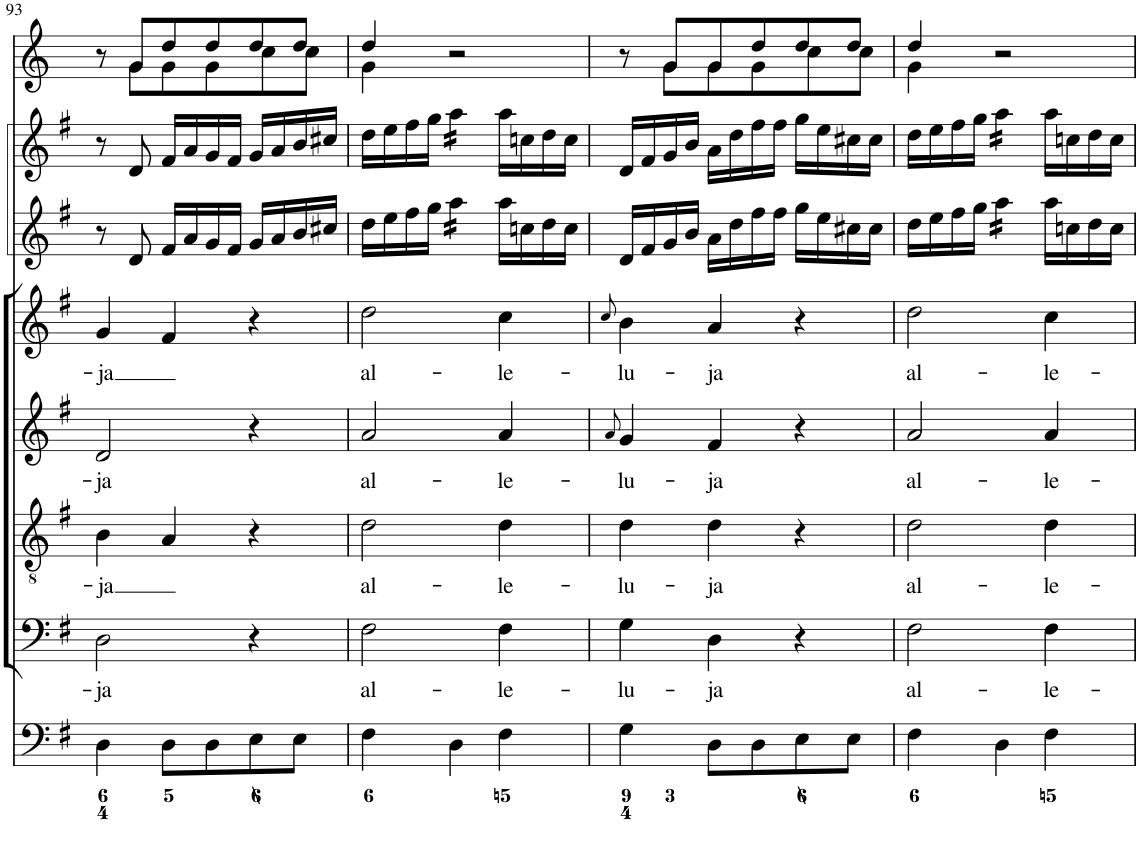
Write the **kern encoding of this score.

**kern	**kern	**text	**kern	**text	**kern	**text	**kern	**text	**kern	**kern	**kern
*part8	*part7	*part7	*part6	*part6	*part5	*part5	*part4	*part4	*part3	*part2	*part1
*staff8	*staff7	*staff7	*staff6	*staff6	*staff5	*staff5	*staff4	*staff4	*staff3	*staff2	*staff1
*I"Organ	*I"Voice	*	*I"Tenor	*	*I"Alto	*	*I"Voice	*	*I"Violin	*I"Violini	*I"Corni in G
*	*	*	*	*	*	*	*	*	*I'Vln	*I'Vln	*
!!LO:PB:g=z
*clefF4	*clefF4	*	*clefGv2	*	*clefG2	*	*clefG2	*	*clefG2	*clefG2	*clefG2
*	*	*	*	*	*	*	*	*	*	*	*Trd3c5
*k[f#]	*k[f#]	*	*k[f#]	*	*k[f#]	*	*k[f#]	*	*k[f#]	*k[f#]	*k[]
*M3/4	*M3/4	*	*M3/4	*	*M3/4	*	*M3/4	*	*M3/4	*M3/4	*M3/4
=93	=93	=93	=93	=93	=93	=93	=93	=93	=93	=93	=93
!	!	!LO:LY:b	!	!LO:LY:b	!	!LO:LY:b	!	!LO:LY:b	!	!	!
*	*	*	*	*	*	*	*	*	*	*	*^
4D\	2D\	-ja	4B\	-ja	2d/	-ja	4g/	-ja	8r	8r	8r	8ryy
.	.	.	.	.	.	.	.	.	8d/	8d/	8g/L	8g\L
8D\L	.	.	4A/	.	.	.	4f#/	.	16f#/LL	16f#/LL	8dd/	8g\
.	.	.	.	.	.	.	.	.	16a/	16a/	.	.
8D\	.	.	.	.	.	.	.	.	16g/	16g/	8dd/	8g\
.	.	.	.	.	.	.	.	.	16f#/JJ	16f#/JJ	.	.
8E\	4r	.	4r	.	4r	.	4r	.	16g/LL	16g/LL	8dd/	8cc\
.	.	.	.	.	.	.	.	.	16a/	16a/	.	.
8E\J	.	.	.	.	.	.	.	.	16b/	16b/	8dd/J	8cc\J
.	.	.	.	.	.	.	.	.	16cc#X/JJ	16cc#X/JJ	.	.
=94	=94	=94	=94	=94	=94	=94	=94	=94	=94	=94	=94	=94
!	!	!LO:LY:b	!	!LO:LY:b	!	!LO:LY:b	!	!LO:LY:b	!	!	!	!
4F#\	2F#\	al-	2d\	al-	2a/	al-	2dd\	al-	16dd\LL	16dd\LL	4dd/	4g\
.	.	.	.	.	.	.	.	.	16ee\	16ee\	.	.
.	.	.	.	.	.	.	.	.	16ff#\	16ff#\	.	.
.	.	.	.	.	.	.	.	.	16gg\JJ	16gg\JJ	.	.
*	*	*	*	*	*	*	*	*	*tremolo	*	*	*
*	*	*	*	*	*	*	*	*	*	*tremolo	*	*
4D\	.	.	.	.	.	.	.	.	16aa\LL	16aa\LL	2r	2ryy
.	.	.	.	.	.	.	.	.	16aa\	16aa\	.	.
.	.	.	.	.	.	.	.	.	16aa\	16aa\	.	.
.	.	.	.	.	.	.	.	.	16aa\JJ	16aa\JJ	.	.
*	*	*	*	*	*	*	*	*	*	*Xtremolo	*	*
*	*	*	*	*	*	*	*	*	*Xtremolo	*	*	*
!	!	!LO:LY:b	!	!LO:LY:b	!	!LO:LY:b	!	!LO:LY:b	!	!	!	!
4F#\	4F#\	-le-	4d\	-le-	4a/	-le-	4cc\	-le-	16aa\LL	16aa\LL	.	.
.	.	.	.	.	.	.	.	.	16ccn\	16ccn\	.	.
.	.	.	.	.	.	.	.	.	16dd\	16dd\	.	.
.	.	.	.	.	.	.	.	.	16cc\JJ	16cc\JJ	.	.
=95	=95	=95	=95	=95	=95	=95	=95	=95	=95	=95	=95	=95
.	.	.	.	.	8qa/	.	8qcc/	.	.	.	.	.
!	!	!LO:LY:b	!	!LO:LY:b	!	!LO:LY:b	!	!LO:LY:b	!	!	!	!
4G\	4G\	-lu-	4d\	-lu-	4g/	-lu-	4b\	-lu-	16d/LL	16d/LL	8r	8ryy
.	.	.	.	.	.	.	.	.	16f#/	16f#/	.	.
.	.	.	.	.	.	.	.	.	16g/	16g/	8g/L	8g\L
.	.	.	.	.	.	.	.	.	16b/JJ	16b/JJ	.	.
!	!	!LO:LY:b	!	!LO:LY:b	!	!LO:LY:b	!	!LO:LY:b	!	!	!	!
8D\L	4D\	-ja	4d\	-ja	4f#/	-ja	4a/	-ja	16a\LL	16a\LL	8g/	8g\
.	.	.	.	.	.	.	.	.	16dd\	16dd\	.	.
8D\	.	.	.	.	.	.	.	.	16ff#\	16ff#\	8dd/	8g\
.	.	.	.	.	.	.	.	.	16ff#\JJ	16ff#\JJ	.	.
8E\	4r	.	4r	.	4r	.	4r	.	16gg\LL	16gg\LL	8dd/	8cc\
.	.	.	.	.	.	.	.	.	16ee\	16ee\	.	.
8E\J	.	.	.	.	.	.	.	.	16cc#X\	16cc#X\	8dd/J	8cc\J
.	.	.	.	.	.	.	.	.	16cc#\JJ	16cc#\JJ	.	.
=96	=96	=96	=96	=96	=96	=96	=96	=96	=96	=96	=96	=96
!	!	!LO:LY:b	!	!LO:LY:b	!	!LO:LY:b	!	!LO:LY:b	!	!	!	!
4F#\	2F#\	al-	2d\	al-	2a/	al-	2dd\	al-	16dd\LL	16dd\LL	4dd/	4g\
.	.	.	.	.	.	.	.	.	16ee\	16ee\	.	.
.	.	.	.	.	.	.	.	.	16ff#\	16ff#\	.	.
.	.	.	.	.	.	.	.	.	16gg\JJ	16gg\JJ	.	.
*	*	*	*	*	*	*	*	*	*tremolo	*	*	*
*	*	*	*	*	*	*	*	*	*	*tremolo	*	*
4D\	.	.	.	.	.	.	.	.	16aa\LL	16aa\LL	2r	2ryy
.	.	.	.	.	.	.	.	.	16aa\	16aa\	.	.
.	.	.	.	.	.	.	.	.	16aa\	16aa\	.	.
.	.	.	.	.	.	.	.	.	16aa\JJ	16aa\JJ	.	.
*	*	*	*	*	*	*	*	*	*	*Xtremolo	*	*
*	*	*	*	*	*	*	*	*	*Xtremolo	*	*	*
!	!	!LO:LY:b	!	!LO:LY:b	!	!LO:LY:b	!	!LO:LY:b	!	!	!	!
4F#\	4F#\	-le-	4d\	-le-	4a/	-le-	4cc\	-le-	16aa\LL	16aa\LL	.	.
.	.	.	.	.	.	.	.	.	16ccn\	16ccn\	.	.
.	.	.	.	.	.	.	.	.	16dd\	16dd\	.	.
.	.	.	.	.	.	.	.	.	16cc\JJ	16cc\JJ	.	.
*	*	*	*	*	*	*	*	*	*	*	*v	*v
=	=	=	=	=	=	=	=	=	=	=	=
*-	*-	*-	*-	*-	*-	*-	*-	*-	*-	*-	*-
